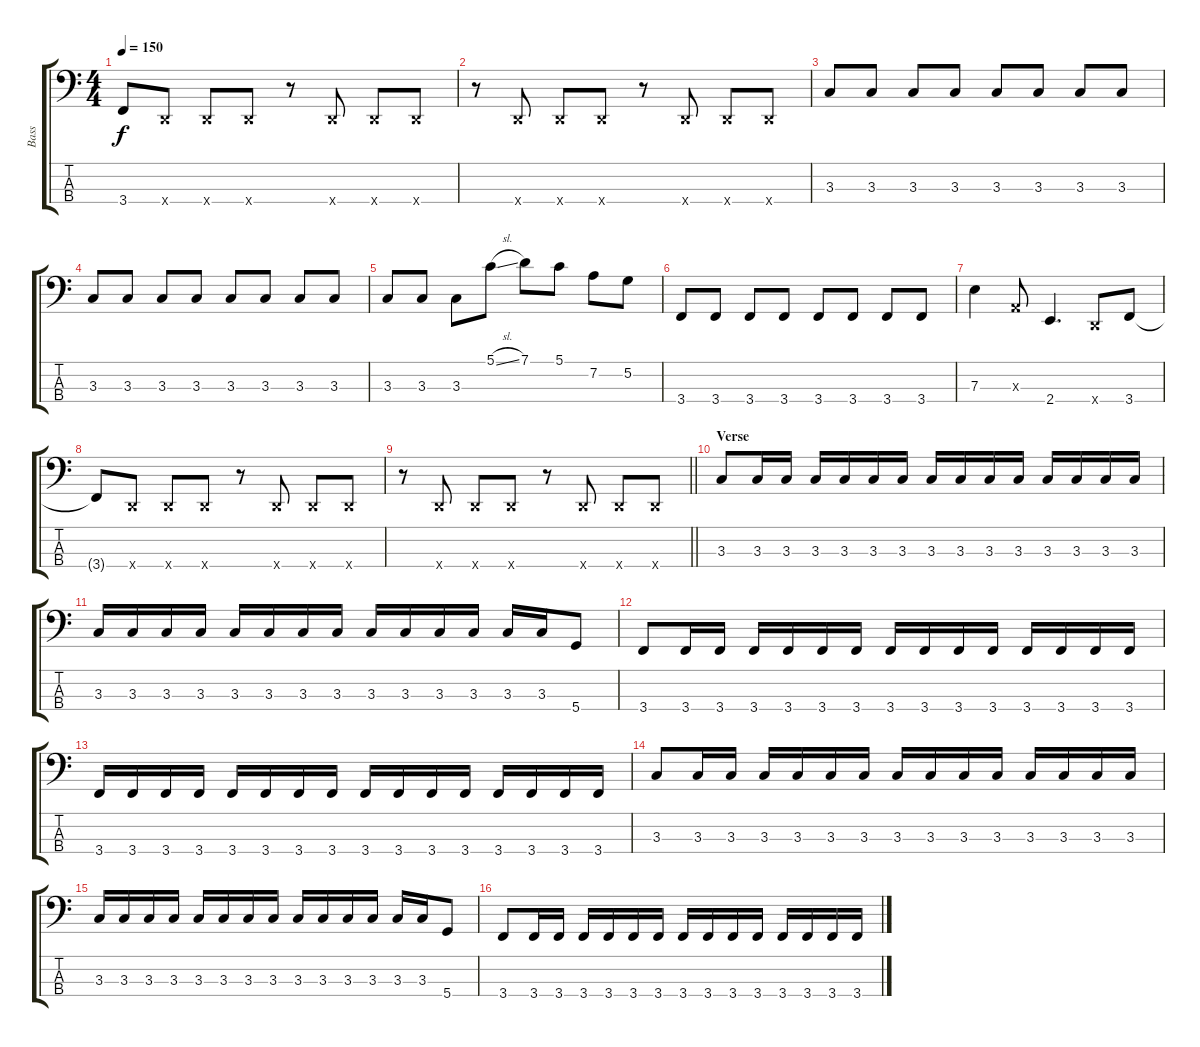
\track ("Bass" "Bass") {instrument electricbassfinger}
\staff {score tabs}
\tuning (G2 D2 A1 D1) {hide}
\ts (4 4)
\tempo 150
\clef f4
\ks c
3.4{t}.8{dy f} 0.4{x}.8 0.4{x}.8 0.4{x}.8 r.8 0.4{x}.8 0.4{x}.8 0.4{x}.8 |
r.8 0.4{x}.8 0.4{x}.8 0.4{x}.8 r.8 0.4{x}.8 0.4{x}.8 0.4{x}.8 |
3.3.8 3.3.8 3.3.8 3.3.8 3.3.8 3.3.8 3.3.8 3.3.8 |
3.3.8 3.3.8 3.3.8 3.3.8 3.3.8 3.3.8 3.3.8 3.3.8 |
3.3.8 3.3.8 3.3.8 5.1{sl}.8 7.1.8 5.1.8 7.2.8 5.2.8 |
3.4.8 3.4.8 3.4.8 3.4.8 3.4.8 3.4.8 3.4.8 3.4.8 |
7.3.4 0.3{x}.8 2.4.4{d} 0.4{x}.8 3.4.8 |
3.4{t}.8 0.4{x}.8 0.4{x}.8 0.4{x}.8 r.8 0.4{x}.8 0.4{x}.8 0.4{x}.8 |
\barLineRight lightlight
r.8 0.4{x}.8 0.4{x}.8 0.4{x}.8 r.8 0.4{x}.8 0.4{x}.8 0.4{x}.8 |
\section ("" "Verse")
3.3.8 3.3.16 3.3.16 3.3.16 3.3.16 3.3.16 3.3.16 3.3.16 3.3.16 3.3.16 3.3.16 3.3.16 3.3.16 3.3.16 3.3.16 |
3.3.16 3.3.16 3.3.16 3.3.16 3.3.16 3.3.16 3.3.16 3.3.16 3.3.16 3.3.16 3.3.16 3.3.16 3.3.16 3.3.16 5.4.8 |
3.4.8 3.4.16 3.4.16 3.4.16 3.4.16 3.4.16 3.4.16 3.4.16 3.4.16 3.4.16 3.4.16 3.4.16 3.4.16 3.4.16 3.4.16 |
3.4.16 3.4.16 3.4.16 3.4.16 3.4.16 3.4.16 3.4.16 3.4.16 3.4.16 3.4.16 3.4.16 3.4.16 3.4.16 3.4.16 3.4.16 3.4.16 |
3.3.8 3.3.16 3.3.16 3.3.16 3.3.16 3.3.16 3.3.16 3.3.16 3.3.16 3.3.16 3.3.16 3.3.16 3.3.16 3.3.16 3.3.16 |
3.3.16 3.3.16 3.3.16 3.3.16 3.3.16 3.3.16 3.3.16 3.3.16 3.3.16 3.3.16 3.3.16 3.3.16 3.3.16 3.3.16 5.4.8 |
3.4.8 3.4.16 3.4.16 3.4.16 3.4.16 3.4.16 3.4.16 3.4.16 3.4.16 3.4.16 3.4.16 3.4.16 3.4.16 3.4.16 3.4.16
